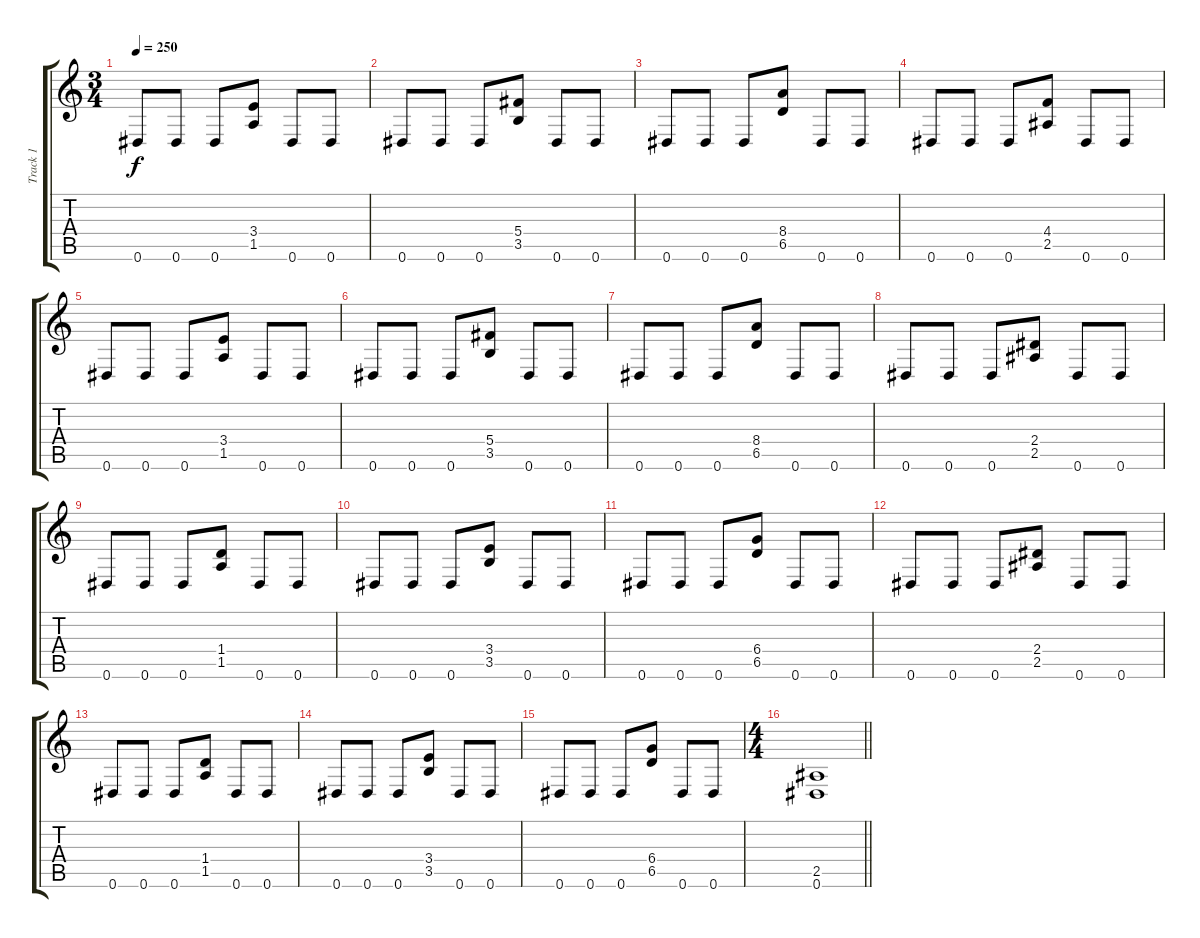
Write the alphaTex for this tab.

\track ("Track 1" "Track 1") {instrument distortionguitar}
\staff {score tabs}
\tuning (Eb4 Bb3 Gb3 Db3 Ab2 Eb2) {hide}
\ts (3 4)
\tempo 250
\clef g2
\ks c
0.6.8{dy f} 0.6.8 0.6.8 (3.4 1.5).8 0.6.8 0.6.8 |
0.6.8 0.6.8 0.6.8 (5.4 3.5).8 0.6.8 0.6.8 |
0.6.8 0.6.8 0.6.8 (8.4 6.5).8 0.6.8 0.6.8 |
0.6.8 0.6.8 0.6.8 (4.4 2.5).8 0.6.8 0.6.8 |
0.6.8 0.6.8 0.6.8 (3.4 1.5).8 0.6.8 0.6.8 |
0.6.8 0.6.8 0.6.8 (5.4 3.5).8 0.6.8 0.6.8 |
0.6.8 0.6.8 0.6.8 (8.4 6.5).8 0.6.8 0.6.8 |
0.6.8 0.6.8 0.6.8 (2.4 2.5).8 0.6.8 0.6.8 |
0.6.8 0.6.8 0.6.8 (1.4 1.5).8 0.6.8 0.6.8 |
0.6.8 0.6.8 0.6.8 (3.4 3.5).8 0.6.8 0.6.8 |
0.6.8 0.6.8 0.6.8 (6.4 6.5).8 0.6.8 0.6.8 |
0.6.8 0.6.8 0.6.8 (2.4 2.5).8 0.6.8 0.6.8 |
0.6.8 0.6.8 0.6.8 (1.4 1.5).8 0.6.8 0.6.8 |
0.6.8 0.6.8 0.6.8 (3.4 3.5).8 0.6.8 0.6.8 |
0.6.8 0.6.8 0.6.8 (6.4 6.5).8 0.6.8 0.6.8 |
\ts (4 4)
\barLineRight lightlight
(2.5 0.6).1
